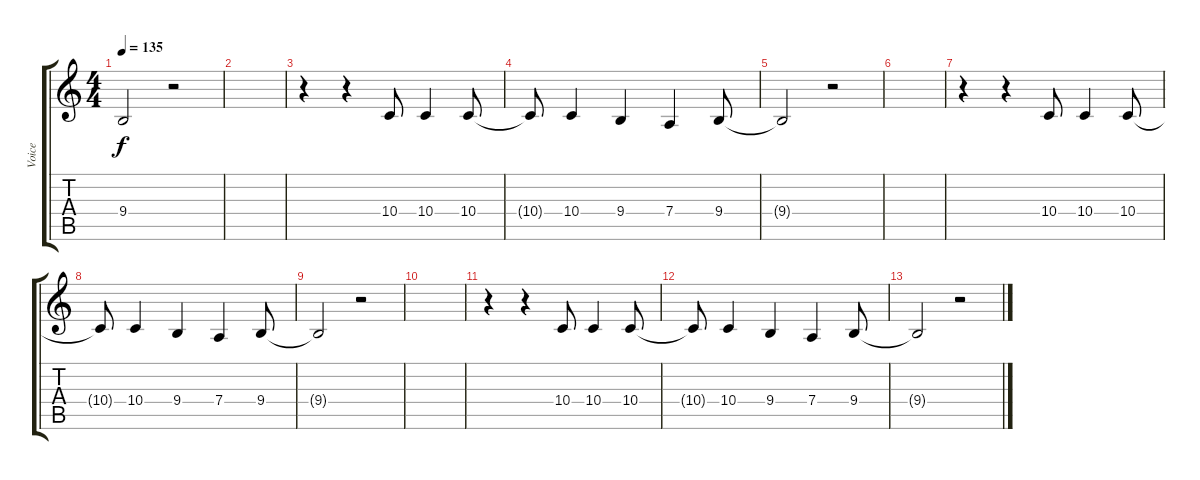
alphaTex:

\track ("Voice" "Voice") {instrument cello}
\staff {score tabs}
\tuning (E4 B3 G3 D3 A2 E2) {hide}
\ts (4 4)
\tempo 135
\clef g2
\ks c
9.4{t}.2{dy f} r.2 |
|
r.4 r.4 10.4.8 10.4.4 10.4.8 |
10.4{t}.8 10.4.4 9.4.4 7.4.4 9.4.8 |
9.4{t}.2 r.2 |
|
r.4 r.4 10.4.8 10.4.4 10.4.8 |
10.4{t}.8 10.4.4 9.4.4 7.4.4 9.4.8 |
9.4{t}.2 r.2 |
|
r.4 r.4 10.4.8 10.4.4 10.4.8 |
10.4{t}.8 10.4.4 9.4.4 7.4.4 9.4.8 |
9.4{t}.2 r.2
